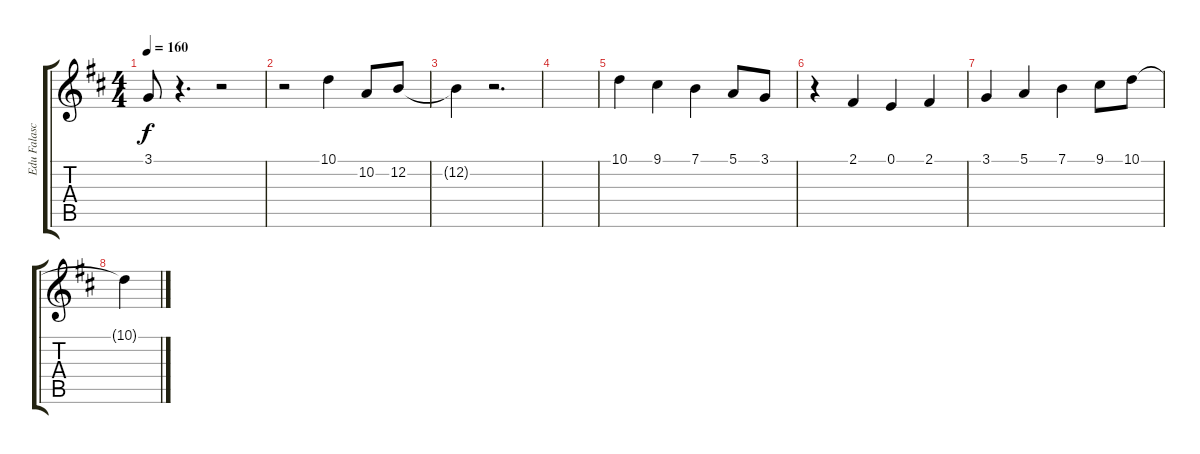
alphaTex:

\track ("Edu Falaschi" "Edu Falasc") {instrument violin}
\staff {score tabs}
\tuning (E4 B3 G3 D3 A2 E2) {hide}
\ts (4 4)
\tempo 160
\clef g2
\ks d
3.1{t}.8{dy f} r.4{d} r.2 |
r.2 10.1.4 10.2.8 12.2.8 |
12.2{t}.4 r.2{d} |
|
10.1.4 9.1.4 7.1.4 5.1.8 3.1.8 |
r.4 2.1.4 0.1.4 2.1.4 |
3.1.4 5.1.4 7.1.4 9.1.8 10.1.8 |
10.1{t}.4
